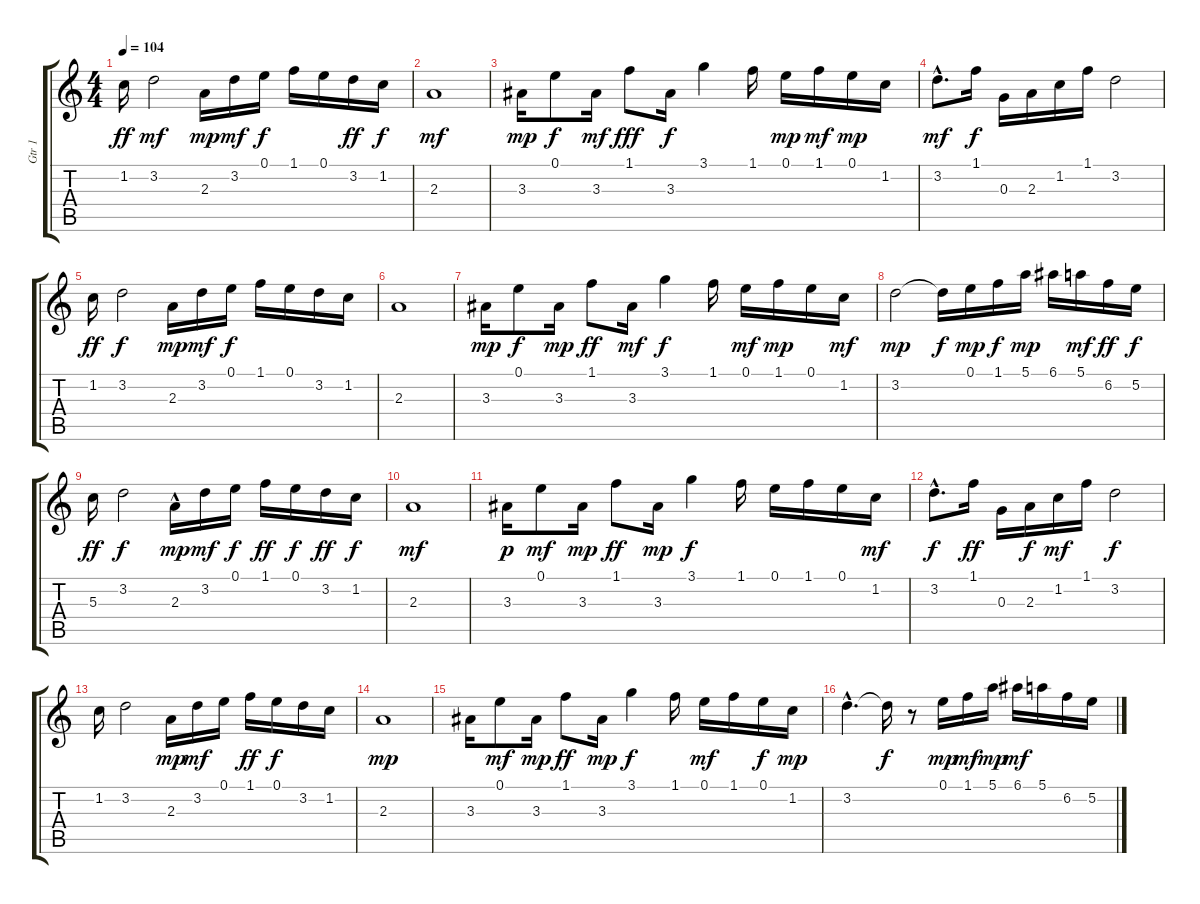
\track ("Gtr 1" "Gtr 1") {instrument acousticguitarsteel}
\staff {score tabs}
\tuning (E4 B3 G3 D3 A2 E2) {hide}
\ts (4 4)
\tempo 104
\clef g2
\ks c
1.2.16{dy ff instrument acousticguitarsteel} 3.2.2{dy mf} 2.3.16{dy mp} 3.2.16{dy mf} 0.1.16{dy f} 1.1.16 0.1.16 3.2.16{dy ff} 1.2.16{dy f} |
2.3.1{dy mf} |
3.3.16{dy mp} 0.1.8{dy f} 3.3.16{dy mf} 1.1.8{dy fff} 3.3.16{dy f} 3.1.4 1.1.16 0.1.16{dy mp} 1.1.16{dy mf} 0.1.16{dy mp} 1.2.16 |
3.2{hac}.8{d dy mf} 1.1.16{dy f} 0.3.16 2.3.16 1.2.16 1.1.16 3.2.2 |
1.2.16{dy ff} 3.2.2{dy f} 2.3.16{dy mp} 3.2.16{dy mf} 0.1.16{dy f} 1.1.16 0.1.16 3.2.16 1.2.16 |
2.3.1 |
3.3.16{dy mp} 0.1.8{dy f} 3.3.16{dy mp} 1.1.8{dy ff} 3.3.16{dy mf} 3.1.4{dy f} 1.1.16 0.1.16{dy mf} 1.1.16{dy mp} 0.1.16 1.2.16{dy mf} |
3.2.2{dy mp} 3.2{t}.16{dy f} 0.1.16{dy mp} 1.1.16{dy f} 5.1.16{dy mp} 6.1.16 5.1.16{dy mf} 6.2.16{dy ff} 5.2.16{dy f} |
5.3.16{dy ff} 3.2.2{dy f} 2.3{hac}.16{dy mp} 3.2.16{dy mf} 0.1.16{dy f} 1.1.16{dy ff} 0.1.16{dy f} 3.2.16{dy ff} 1.2.16{dy f} |
2.3.1{dy mf} |
3.3.16{dy p} 0.1.8{dy mf} 3.3.16{dy mp} 1.1.8{dy ff} 3.3.16{dy mp} 3.1.4{dy f} 1.1.16 0.1.16 1.1.16 0.1.16 1.2.16{dy mf} |
3.2{hac}.8{d dy f} 1.1.16{dy ff} 0.3.16 2.3.16{dy f} 1.2.16{dy mf} 1.1.16 3.2.2{dy f} |
1.2.16 3.2.2 2.3.16{dy mp} 3.2.16{dy mf} 0.1.16 1.1.16{dy ff} 0.1.16{dy f} 3.2.16 1.2.16 |
2.3.1{dy mp} |
3.3.16 0.1.8{dy mf} 3.3.16{dy mp} 1.1.8{dy ff} 3.3.16{dy mp} 3.1.4{dy f} 1.1.16 0.1.16{dy mf} 1.1.16 0.1.16{dy f} 1.2.16{dy mp} |
3.2{hac}.4{d} 3.2{t}.16{dy f} r.8 0.1.16{dy mp} 1.1.16{dy mf} 5.1.16{dy mp} 6.1.16{dy mf} 5.1.16 6.2.16 5.2.16
